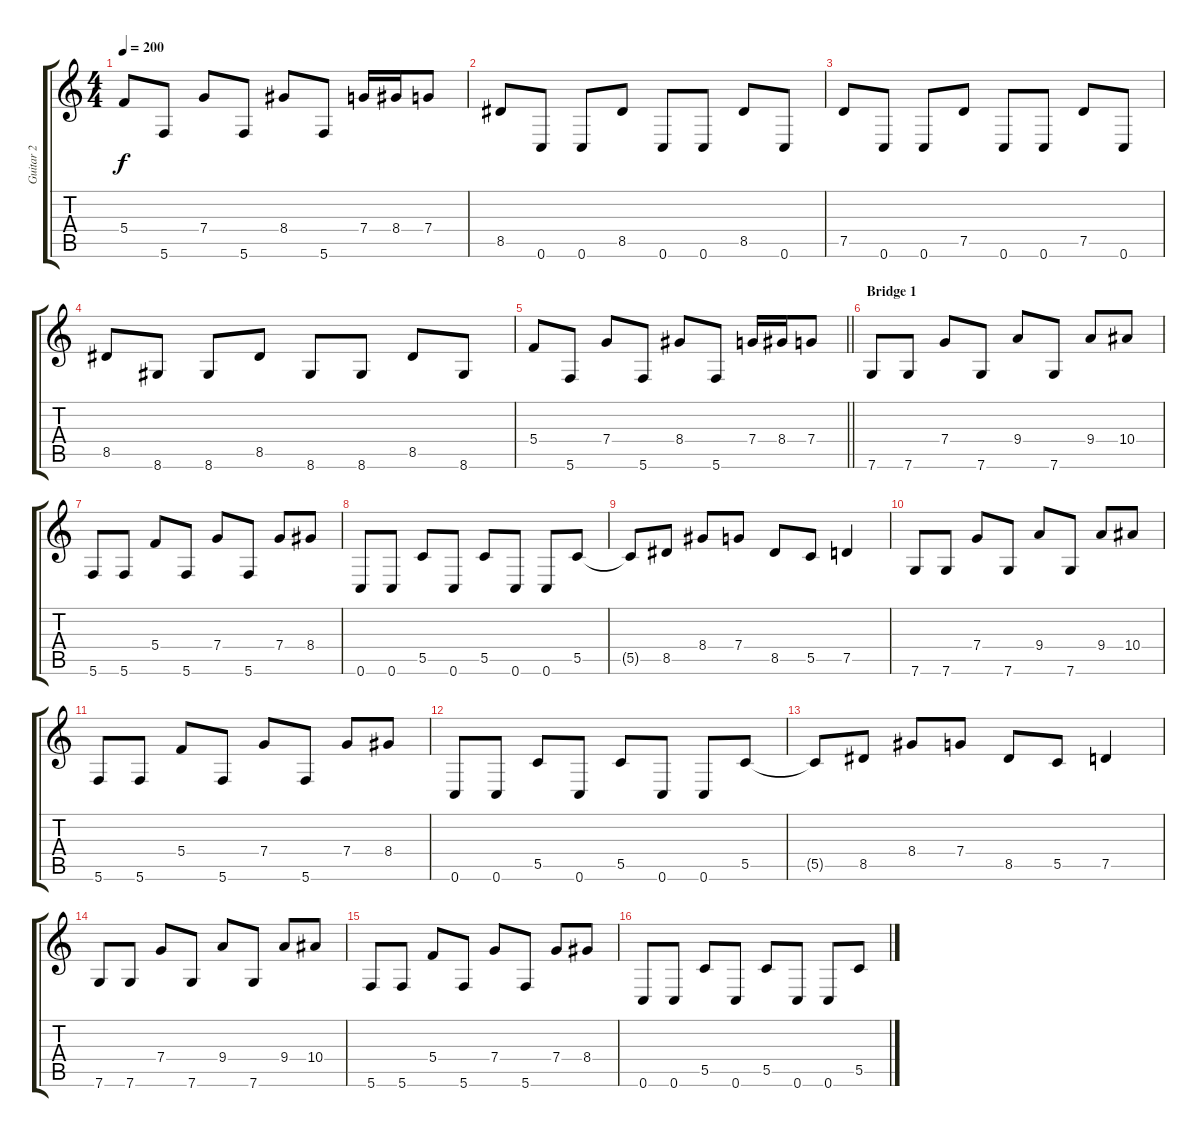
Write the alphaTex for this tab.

\track ("Guitar 2" "Guitar 2") {instrument distortionguitar}
\staff {score tabs}
\tuning (D4 A3 F3 C3 G2 C2) {hide}
\ts (4 4)
\tempo 200
\clef g2
\ks c
5.4.8{dy f} 5.6.8 7.4.8 5.6.8 8.4.8 5.6.8 7.4.16 8.4.16 7.4.8 |
8.5.8 0.6.8 0.6.8 8.5.8 0.6.8 0.6.8 8.5.8 0.6.8 |
7.5.8 0.6.8 0.6.8 7.5.8 0.6.8 0.6.8 7.5.8 0.6.8 |
8.5.8 8.6.8 8.6.8 8.5.8 8.6.8 8.6.8 8.5.8 8.6.8 |
\barLineRight lightlight
5.4.8 5.6.8 7.4.8 5.6.8 8.4.8 5.6.8 7.4.16 8.4.16 7.4.8 |
\section ("" "Bridge 1")
7.6.8 7.6.8 7.4.8 7.6.8 9.4.8 7.6.8 9.4.8 10.4.8 |
5.6.8 5.6.8 5.4.8 5.6.8 7.4.8 5.6.8 7.4.8 8.4.8 |
0.6.8 0.6.8 5.5.8 0.6.8 5.5.8 0.6.8 0.6.8 5.5.8 |
5.5{t}.8 8.5.8 8.4.8 7.4.8 8.5.8 5.5.8 7.5.4 |
7.6.8 7.6.8 7.4.8 7.6.8 9.4.8 7.6.8 9.4.8 10.4.8 |
5.6.8 5.6.8 5.4.8 5.6.8 7.4.8 5.6.8 7.4.8 8.4.8 |
0.6.8 0.6.8 5.5.8 0.6.8 5.5.8 0.6.8 0.6.8 5.5.8 |
5.5{t}.8 8.5.8 8.4.8 7.4.8 8.5.8 5.5.8 7.5.4 |
7.6.8 7.6.8 7.4.8 7.6.8 9.4.8 7.6.8 9.4.8 10.4.8 |
5.6.8 5.6.8 5.4.8 5.6.8 7.4.8 5.6.8 7.4.8 8.4.8 |
0.6.8 0.6.8 5.5.8 0.6.8 5.5.8 0.6.8 0.6.8 5.5.8
